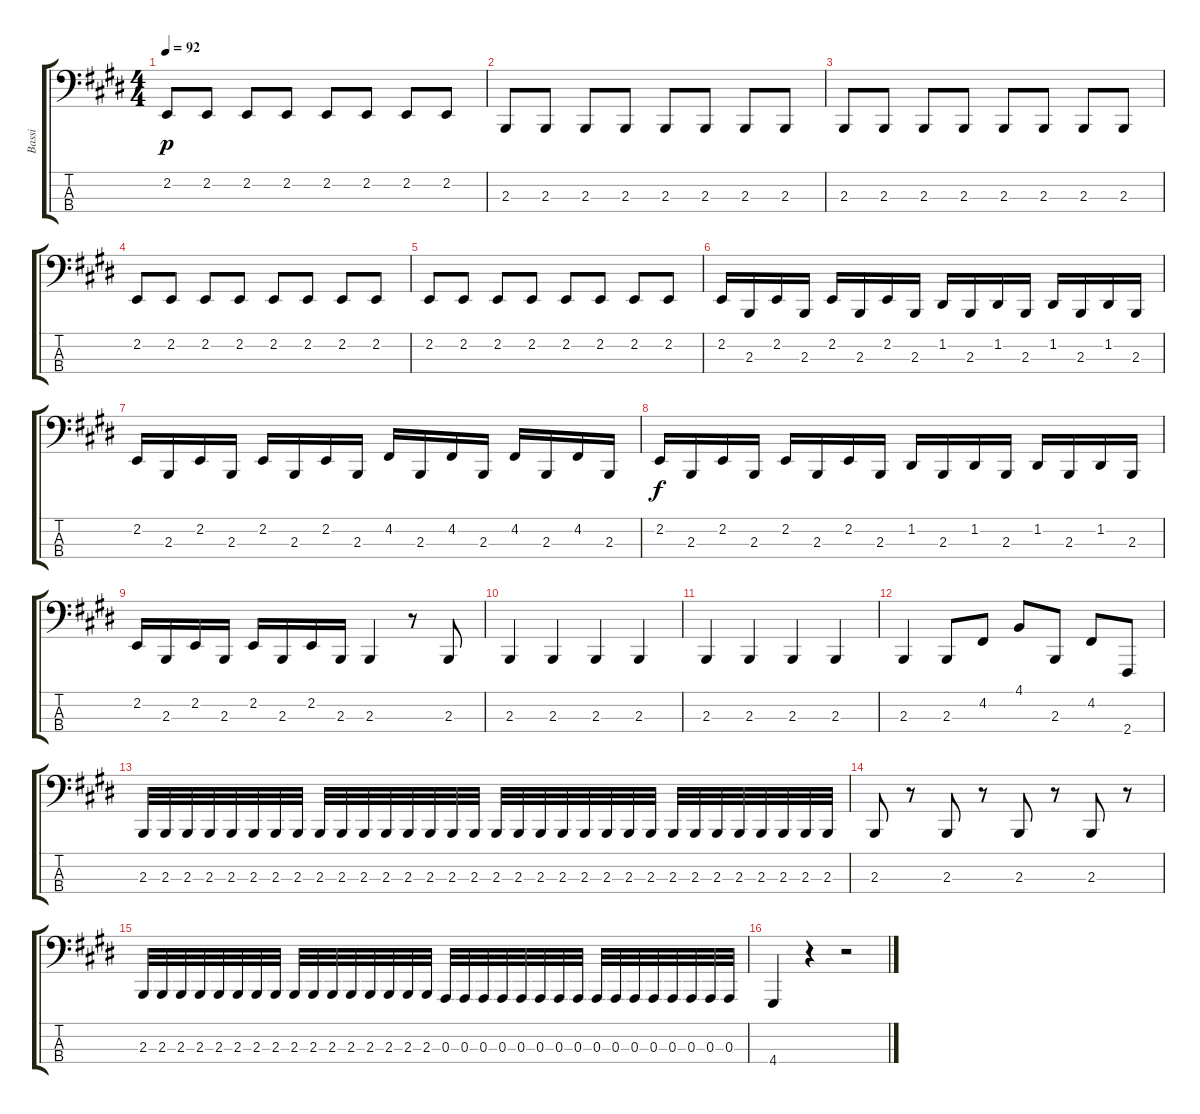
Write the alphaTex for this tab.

\track ("Bassi" "Bassi") {instrument cello}
\staff {score tabs}
\tuning (G2 D2 A1 E1) {hide}
\ts (4 4)
\tempo 92
\clef f4
\ks c#minor
2.2.8{dy p} 2.2.8 2.2.8 2.2.8 2.2.8 2.2.8 2.2.8 2.2.8 |
\ks e
2.3.8 2.3.8 2.3.8 2.3.8 2.3.8 2.3.8 2.3.8 2.3.8 |
\ks c#minor
2.3.8 2.3.8 2.3.8 2.3.8 2.3.8 2.3.8 2.3.8 2.3.8 |
2.2.8 2.2.8 2.2.8 2.2.8 2.2.8 2.2.8 2.2.8 2.2.8 |
\ks e
2.2.8 2.2.8 2.2.8 2.2.8 2.2.8 2.2.8 2.2.8 2.2.8 |
\ks c#minor
2.2.16 2.3.16 2.2.16 2.3.16 2.2.16 2.3.16 2.2.16 2.3.16 1.2.16 2.3.16 1.2.16 2.3.16 1.2.16 2.3.16 1.2.16 2.3.16 |
2.2.16 2.3.16 2.2.16 2.3.16 2.2.16 2.3.16 2.2.16 2.3.16 4.2.16 2.3.16 4.2.16 2.3.16 4.2.16 2.3.16 4.2.16 2.3.16 |
\ks e
2.2.16{dy f} 2.3.16 2.2.16 2.3.16 2.2.16 2.3.16 2.2.16 2.3.16 1.2.16 2.3.16 1.2.16 2.3.16 1.2.16 2.3.16 1.2.16 2.3.16 |
\ks c#minor
2.2.16 2.3.16 2.2.16 2.3.16 2.2.16 2.3.16 2.2.16 2.3.16 2.3.4 r.8 2.3.8 |
2.3.4 2.3.4 2.3.4 2.3.4 |
2.3.4 2.3.4 2.3.4 2.3.4 |
\ks e
2.3.4 2.3.8 4.2.8 4.1.8 2.3.8 4.2.8 2.4.8 |
\ks c#minor
2.3.32 2.3.32 2.3.32 2.3.32 2.3.32 2.3.32 2.3.32 2.3.32 2.3.32 2.3.32 2.3.32 2.3.32 2.3.32 2.3.32 2.3.32 2.3.32 2.3.32 2.3.32 2.3.32 2.3.32 2.3.32 2.3.32 2.3.32 2.3.32 2.3.32 2.3.32 2.3.32 2.3.32 2.3.32 2.3.32 2.3.32 2.3.32 |
2.3.8 r.8 2.3.8 r.8 2.3.8 r.8 2.3.8 r.8 |
\ks e
2.3.32 2.3.32 2.3.32 2.3.32 2.3.32 2.3.32 2.3.32 2.3.32 2.3.32 2.3.32 2.3.32 2.3.32 2.3.32 2.3.32 2.3.32 2.3.32 0.3.32 0.3.32 0.3.32 0.3.32 0.3.32 0.3.32 0.3.32 0.3.32 0.3.32 0.3.32 0.3.32 0.3.32 0.3.32 0.3.32 0.3.32 0.3.32 |
4.4.4 r.4 r.2
